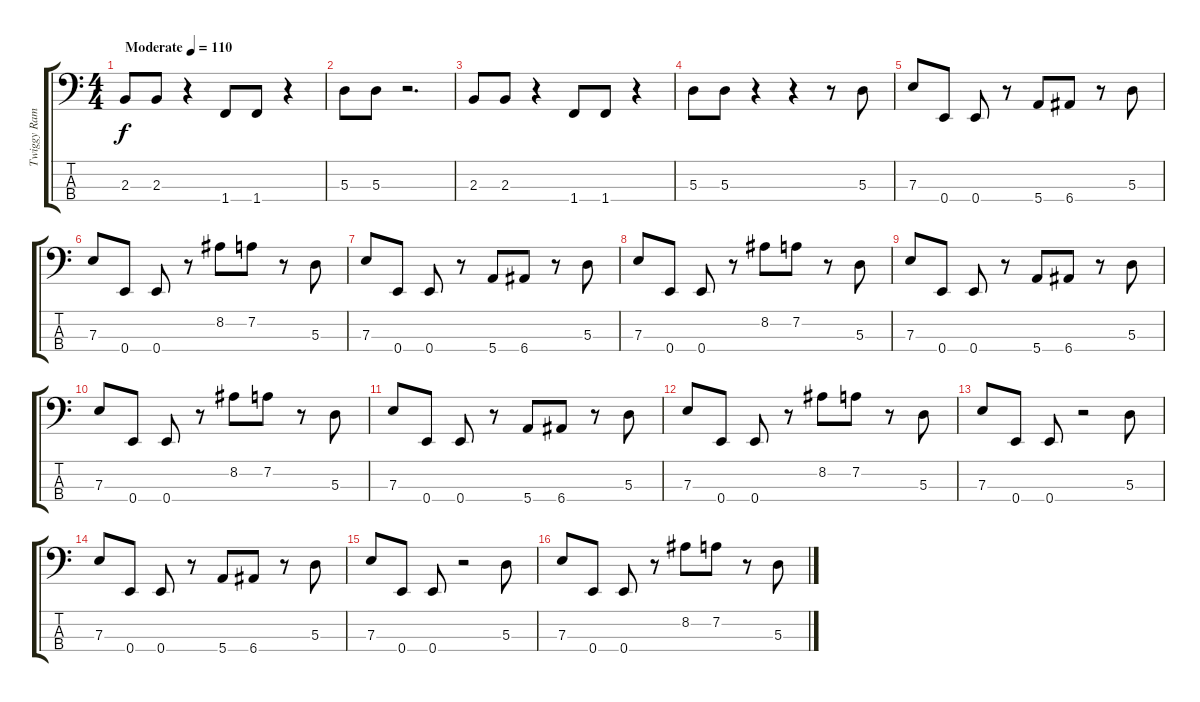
\track ("Twiggy Ramirez" "Twiggy Ram") {instrument electricbassfinger}
\staff {score tabs}
\tuning (G2 D2 A1 E1) {hide}
\ts (4 4)
\tempo (110 "Moderate")
\clef f4
\ks c
2.3.8{dy f instrument electricbassfinger} 2.3.8 r.4 1.4.8 1.4.8 r.4 |
5.3.8 5.3.8 r.2{d} |
2.3.8 2.3.8 r.4 1.4.8 1.4.8 r.4 |
5.3.8 5.3.8 r.4 r.4 r.8 5.3.8 |
7.3.8 0.4.8 0.4.8 r.8 5.4.8 6.4.8 r.8 5.3.8 |
7.3.8 0.4.8 0.4.8 r.8 8.2.8 7.2.8 r.8 5.3.8 |
7.3.8 0.4.8 0.4.8 r.8 5.4.8 6.4.8 r.8 5.3.8 |
7.3.8 0.4.8 0.4.8 r.8 8.2.8 7.2.8 r.8 5.3.8 |
7.3.8 0.4.8 0.4.8 r.8 5.4.8 6.4.8 r.8 5.3.8 |
7.3.8 0.4.8 0.4.8 r.8 8.2.8 7.2.8 r.8 5.3.8 |
7.3.8 0.4.8 0.4.8 r.8 5.4.8 6.4.8 r.8 5.3.8 |
7.3.8 0.4.8 0.4.8 r.8 8.2.8 7.2.8 r.8 5.3.8 |
7.3.8 0.4.8 0.4.8 r.2 5.3.8 |
7.3.8 0.4.8 0.4.8 r.8 5.4.8 6.4.8 r.8 5.3.8 |
7.3.8 0.4.8 0.4.8 r.2 5.3.8 |
7.3.8 0.4.8 0.4.8 r.8 8.2.8 7.2.8 r.8 5.3.8
